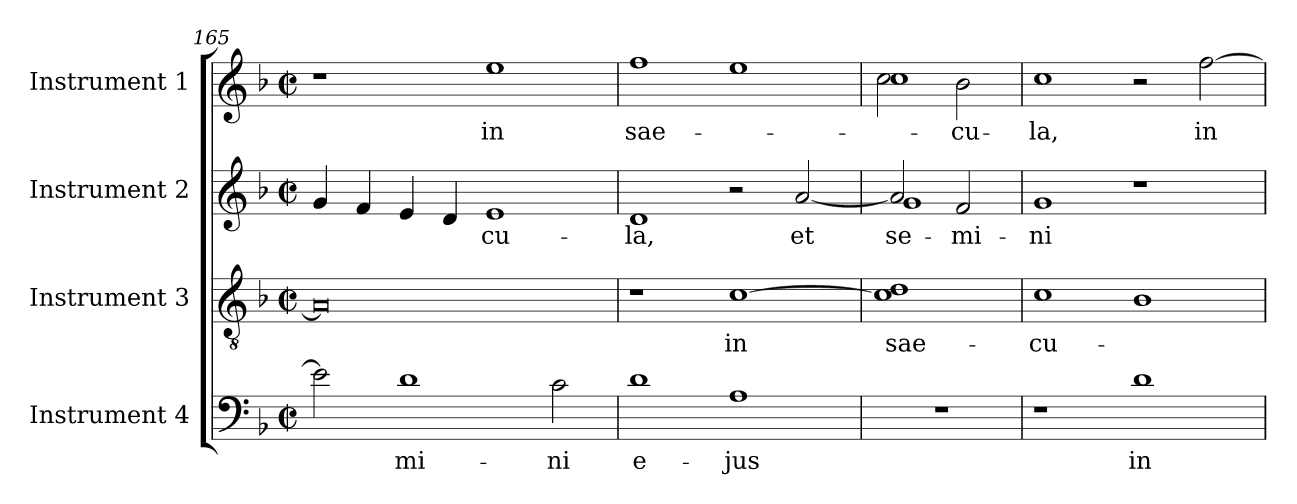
**kern	**text	**kern	**text	**kern	**text	**kern	**text
*part4	*part4	*part3	*part3	*part2	*part2	*part1	*part1
*staff4	*staff4	*staff3	*staff3	*staff2	*staff2	*staff1	*staff1
*I"Instrument 4	*	*I"Instrument 3	*	*I"Instrument 2	*	*I"Instrument 1	*
*clefF4	*	*clefGv2	*	*clefG2	*	*clefG2	*
*k[b-]	*	*k[b-]	*	*k[b-]	*	*k[b-]	*
*F:	*	*F:	*	*F:	*	*F:	*
*M2/2	*	*M2/2	*	*M2/2	*	*M2/2	*
*met(c|)	*	*met(c|)	*	*met(c|)	*	*met(c|)	*
=165	=165	=165	=165	=165	=165	=165	=165
2e\]	.	0A]	.	4g/	.	1r	.
.	.	.	.	4f/	.	.	.
!	!LO:LY:b:cj	!	!	!	!	!	!
1d	-mi-	.	.	4e/	.	.	.
.	.	.	.	4d/	.	.	.
!	!	!	!	!	!LO:LY:b:cj	!	!LO:LY:b:cj
.	.	.	.	1e	-cu-	1ee	in
!	!LO:LY:b:cj	!	!	!	!	!	!
2c\	-ni	.	.	.	.	.	.
=166	=166	=166	=166	=166	=166	=166	=166
!	!LO:LY:b:rj	!	!	!	!LO:LY:b:cj	!	!LO:LY:b:cj
1d	e-	1r	.	1d	-la,	1ff	sae-
!	!LO:LY:b:cj	!	!LO:LY:b:cj	!	!	!	!
1A	-jus	[>1c	in	2r	.	1ee	.
!	!	!	!	!	!LO:LY:b:cj	!	!
.	.	.	.	[<2a/	et	.	.
=167	=167	=167	=167	=167	=167	=167	=167
!	!	!	!LO:LY:b:cj	!	!LO:LY:b:cj	!	!
*	*	*	*	*^	*	*^	*
1r	.	1c] 1d	sae-	2a/]	1g	se-	1cc	2cc\	.
!	!	!	!	!	!	!LO:LY:b:cj	!	!	!LO:LY:b:cj
.	.	.	.	2f/	.	-mi-	.	2b-\	-cu-
*	*	*	*	*v	*v	*	*	*	*
=168	=168	=168	=168	=168	=168	=168	=168	=168
!	!	!	!LO:LY:b:cj	!	!LO:LY:b:cj	!	!	!LO:LY:b:cj
*	*	*	*	*	*	*v	*v	*
1r	.	1c	-cu-	1g	-ni	1cc	-la,
!	!LO:LY:b:cj	!	!	!	!	!	!
1d	in	1B-	.	1r	.	2r	.
!	!	!	!	!	!	!	!LO:LY:b:cj
.	.	.	.	.	.	[<2ff\	in
=	=	=	=	=	=	=	=
*-	*-	*-	*-	*-	*-	*-	*-
